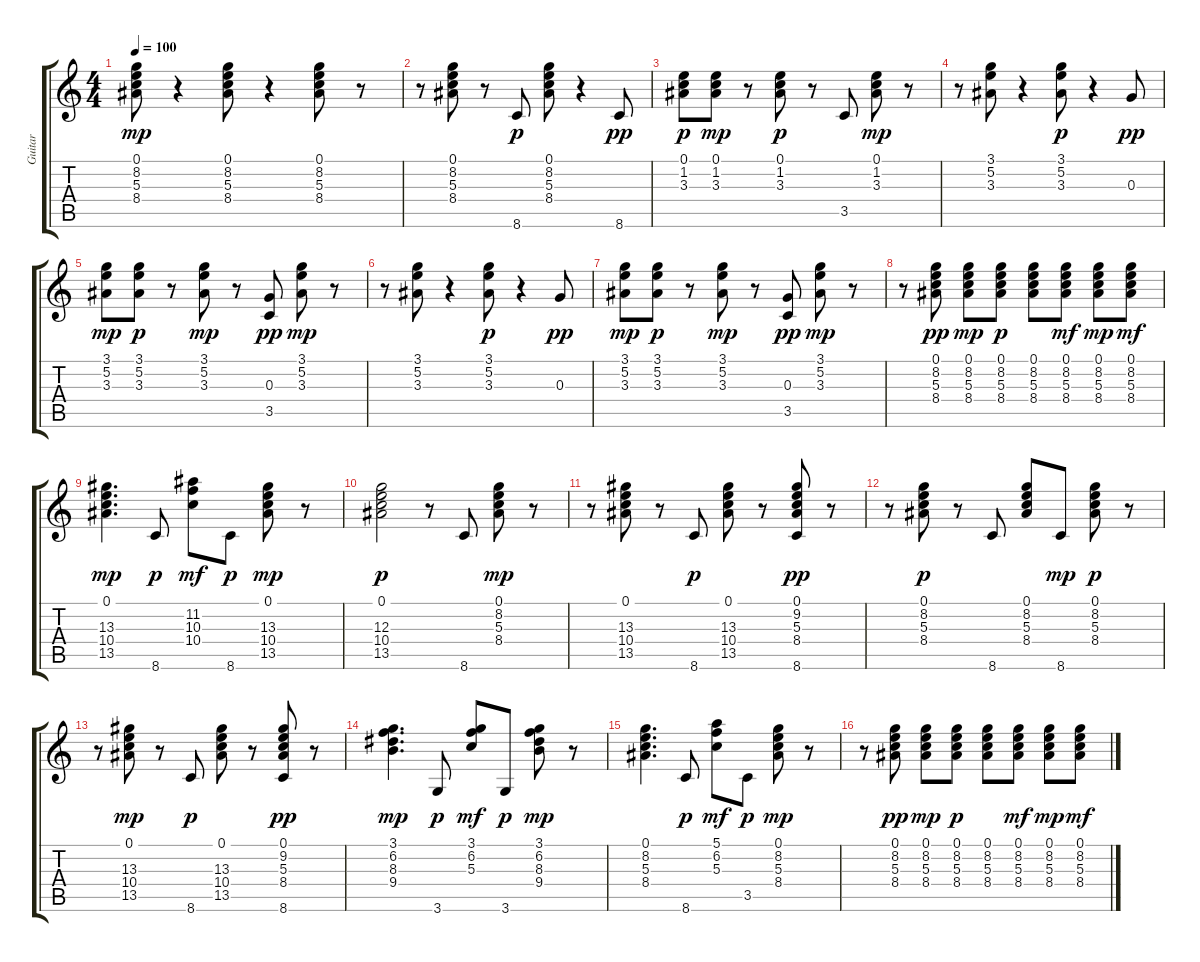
\track ("Guitar" "Guitar") {instrument electricguitarmuted}
\staff {score tabs}
\tuning (E4 B3 G3 D3 A2 E2) {hide}
\ts (4 4)
\tempo 100
\clef g2
\ks c
(0.1 8.2 5.3 8.4).8{dy mp} r.4 (0.1 8.2 5.3 8.4).8 r.4 (0.1 8.2 5.3 8.4).8 r.8 |
r.8 (0.1 8.2 5.3 8.4).8 r.8 8.6.8{dy p} (0.1 8.2 5.3 8.4).8 r.4 8.6.8{dy pp} |
(0.1 1.2 3.3).8{dy p} (0.1 1.2 3.3).8{dy mp} r.8 (0.1 1.2 3.3).8{dy p} r.8 3.5.8 (0.1 1.2 3.3).8{dy mp} r.8 |
r.8 (3.1 5.2 3.3).8 r.4 (3.1 5.2 3.3).8{dy p} r.4 0.3.8{dy pp} |
(3.1 5.2 3.3).8{dy mp} (3.1 5.2 3.3).8{dy p} r.8 (3.1 5.2 3.3).8{dy mp} r.8 (0.3 3.5).8{dy pp} (3.1 5.2 3.3).8{dy mp} r.8 |
r.8 (3.1 5.2 3.3).8 r.4 (3.1 5.2 3.3).8{dy p} r.4 0.3.8{dy pp} |
(3.1 5.2 3.3).8{dy mp} (3.1 5.2 3.3).8{dy p} r.8 (3.1 5.2 3.3).8{dy mp} r.8 (0.3 3.5).8{dy pp} (3.1 5.2 3.3).8{dy mp} r.8 |
r.8 (0.1 8.2 5.3 8.4).8{dy pp} (0.1 8.2 5.3 8.4).8{dy mp} (0.1 8.2 5.3 8.4).8{dy p} (0.1 8.2 5.3 8.4).8 (0.1 8.2 5.3 8.4).8{dy mf} (0.1 8.2 5.3 8.4).8{dy mp} (0.1 8.2 5.3 8.4).8{dy mf} |
(0.1 13.3 10.4 13.5).4{d dy mp} 8.6.8{dy p} (11.2 10.3 10.4).8{dy mf} 8.6.8{dy p} (0.1 13.3 10.4 13.5).8{dy mp} r.8 |
(0.1 12.3 10.4 13.5).2{dy p} r.8 8.6.8 (0.1 8.2 5.3 8.4).8{dy mp} r.8 |
r.8 (0.1 13.3 10.4 13.5).8 r.8 8.6.8{dy p} (0.1 13.3 10.4 13.5).8 r.8 (0.1 9.2 5.3 8.4 8.6).8{dy pp} r.8 |
r.8 (0.1 8.2 5.3 8.4).8{dy p} r.8 8.6.8 (0.1 8.2 5.3 8.4).8 8.6.8{dy mp} (0.1 8.2 5.3 8.4).8{dy p} r.8 |
r.8 (0.1 13.3 10.4 13.5).8{dy mp} r.8 8.6.8{dy p} (0.1 13.3 10.4 13.5).8 r.8 (0.1 9.2 5.3 8.4 8.6).8{dy pp} r.8 |
(3.1 6.2 8.3 9.4).4{d dy mp} 3.6.8{dy p} (3.1 6.2 5.3).8{dy mf} 3.6.8{dy p} (3.1 6.2 8.3 9.4).8{dy mp} r.8 |
(0.1 8.2 5.3 8.4).4{d} 8.6.8{dy p} (5.1 6.2 5.3).8{dy mf} 3.5.8{dy p} (0.1 8.2 5.3 8.4).8{dy mp} r.8 |
r.8 (0.1 8.2 5.3 8.4).8{dy pp} (0.1 8.2 5.3 8.4).8{dy mp} (0.1 8.2 5.3 8.4).8{dy p} (0.1 8.2 5.3 8.4).8 (0.1 8.2 5.3 8.4).8{dy mf} (0.1 8.2 5.3 8.4).8{dy mp} (0.1 8.2 5.3 8.4).8{dy mf}
